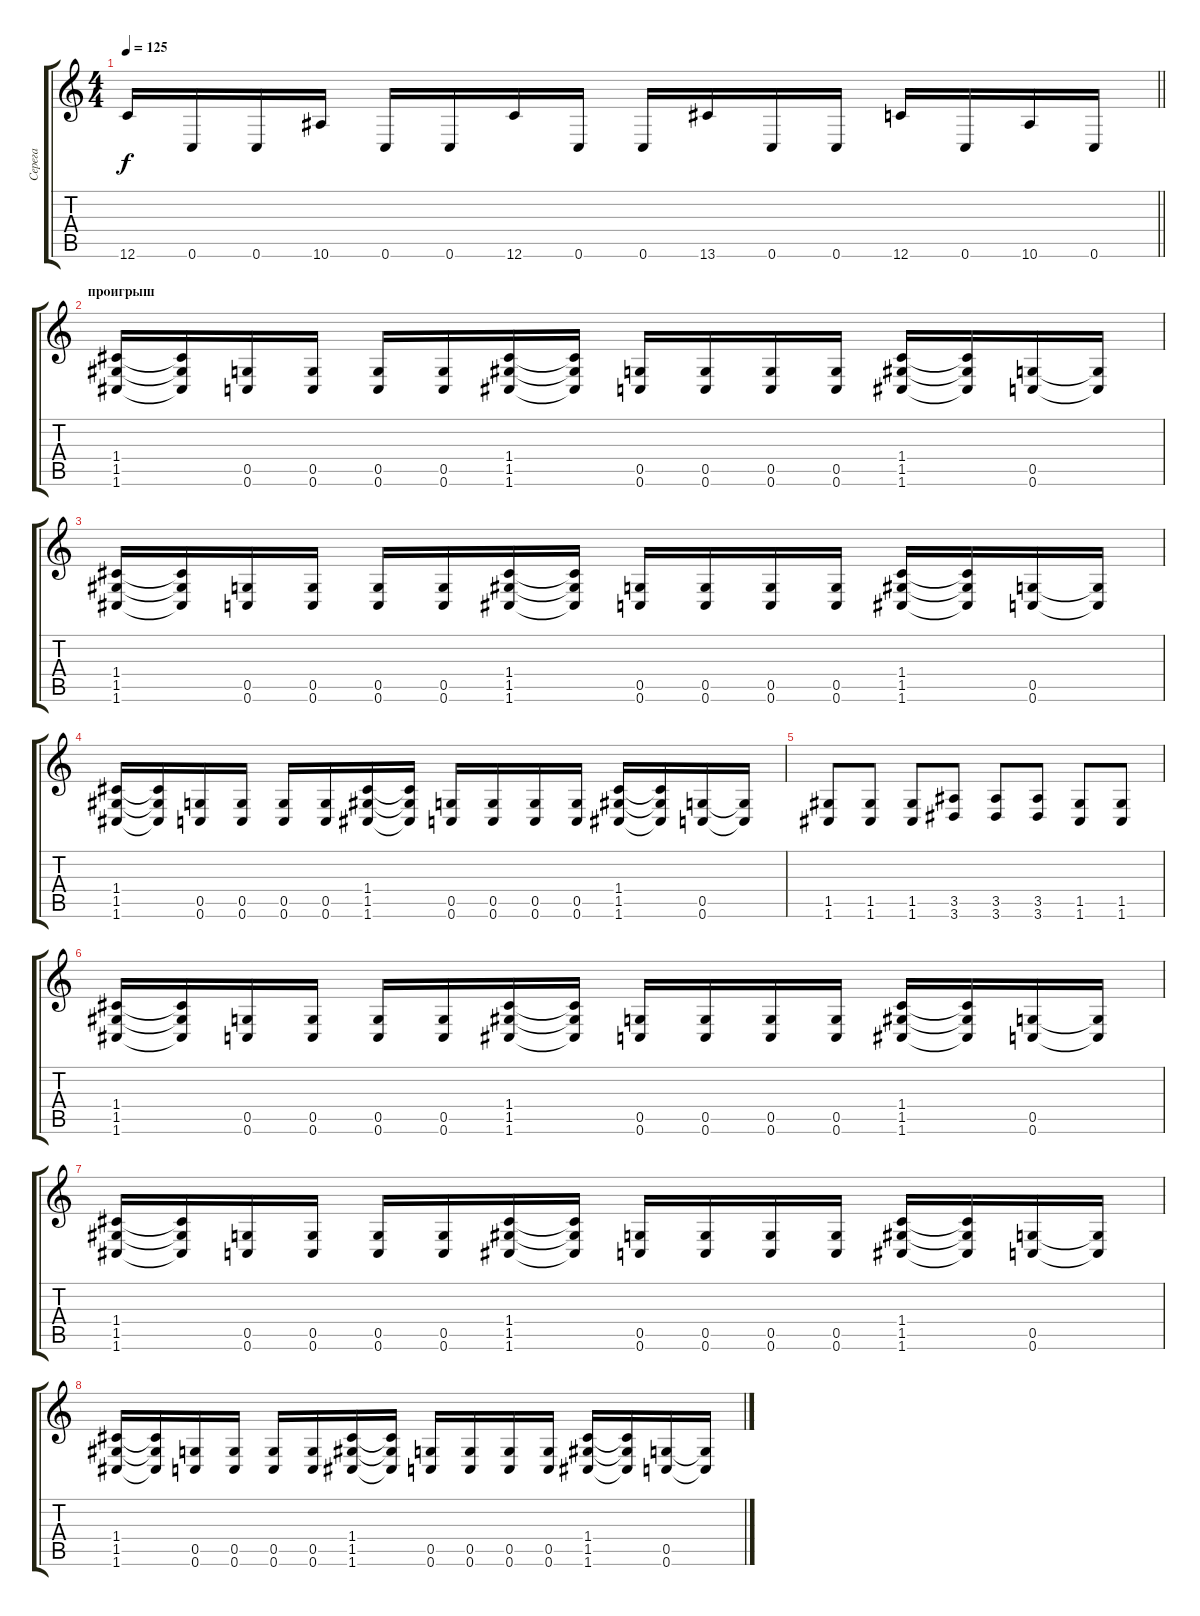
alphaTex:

\track ("Серега" "Серега") {instrument distortionguitar}
\staff {score tabs}
\tuning (D4 A3 F3 C3 G2 C2) {hide}
\ts (4 4)
\tempo 125
\clef g2
\barLineRight lightlight
\ks c
12.6.16{dy f} 0.6.16 0.6.16 10.6.16 0.6.16 0.6.16 12.6.16 0.6.16 0.6.16 13.6.16 0.6.16 0.6.16 12.6.16 0.6.16 10.6.16 0.6.16 |
\section ("" "проигрыш")
(1.4 1.5 1.6).16 (1.4{t} 1.5{t} 1.6{t}).16 (0.5 0.6).16 (0.5 0.6).16 (0.5 0.6).16 (0.5 0.6).16 (1.4 1.5 1.6).16 (1.4{t} 1.5{t} 1.6{t}).16 (0.5 0.6).16 (0.5 0.6).16 (0.5 0.6).16 (0.5 0.6).16 (1.4 1.5 1.6).16 (1.4{t} 1.5{t} 1.6{t}).16 (0.5 0.6).16 (0.5{t} 0.6{t}).16 |
(1.4 1.5 1.6).16 (1.4{t} 1.5{t} 1.6{t}).16 (0.5 0.6).16 (0.5 0.6).16 (0.5 0.6).16 (0.5 0.6).16 (1.4 1.5 1.6).16 (1.4{t} 1.5{t} 1.6{t}).16 (0.5 0.6).16 (0.5 0.6).16 (0.5 0.6).16 (0.5 0.6).16 (1.4 1.5 1.6).16 (1.4{t} 1.5{t} 1.6{t}).16 (0.5 0.6).16 (0.5{t} 0.6{t}).16 |
(1.4 1.5 1.6).16 (1.4{t} 1.5{t} 1.6{t}).16 (0.5 0.6).16 (0.5 0.6).16 (0.5 0.6).16 (0.5 0.6).16 (1.4 1.5 1.6).16 (1.4{t} 1.5{t} 1.6{t}).16 (0.5 0.6).16 (0.5 0.6).16 (0.5 0.6).16 (0.5 0.6).16 (1.4 1.5 1.6).16 (1.4{t} 1.5{t} 1.6{t}).16 (0.5 0.6).16 (0.5{t} 0.6{t}).16 |
(1.5 1.6).8 (1.5 1.6).8 (1.5 1.6).8 (3.5 3.6).8 (3.5 3.6).8 (3.5 3.6).8 (1.5 1.6).8 (1.5 1.6).8 |
(1.4 1.5 1.6).16 (1.4{t} 1.5{t} 1.6{t}).16 (0.5 0.6).16 (0.5 0.6).16 (0.5 0.6).16 (0.5 0.6).16 (1.4 1.5 1.6).16 (1.4{t} 1.5{t} 1.6{t}).16 (0.5 0.6).16 (0.5 0.6).16 (0.5 0.6).16 (0.5 0.6).16 (1.4 1.5 1.6).16 (1.4{t} 1.5{t} 1.6{t}).16 (0.5 0.6).16 (0.5{t} 0.6{t}).16 |
(1.4 1.5 1.6).16 (1.4{t} 1.5{t} 1.6{t}).16 (0.5 0.6).16 (0.5 0.6).16 (0.5 0.6).16 (0.5 0.6).16 (1.4 1.5 1.6).16 (1.4{t} 1.5{t} 1.6{t}).16 (0.5 0.6).16 (0.5 0.6).16 (0.5 0.6).16 (0.5 0.6).16 (1.4 1.5 1.6).16 (1.4{t} 1.5{t} 1.6{t}).16 (0.5 0.6).16 (0.5{t} 0.6{t}).16 |
(1.4 1.5 1.6).16 (1.4{t} 1.5{t} 1.6{t}).16 (0.5 0.6).16 (0.5 0.6).16 (0.5 0.6).16 (0.5 0.6).16 (1.4 1.5 1.6).16 (1.4{t} 1.5{t} 1.6{t}).16 (0.5 0.6).16 (0.5 0.6).16 (0.5 0.6).16 (0.5 0.6).16 (1.4 1.5 1.6).16 (1.4{t} 1.5{t} 1.6{t}).16 (0.5 0.6).16 (0.5{t} 0.6{t}).16
